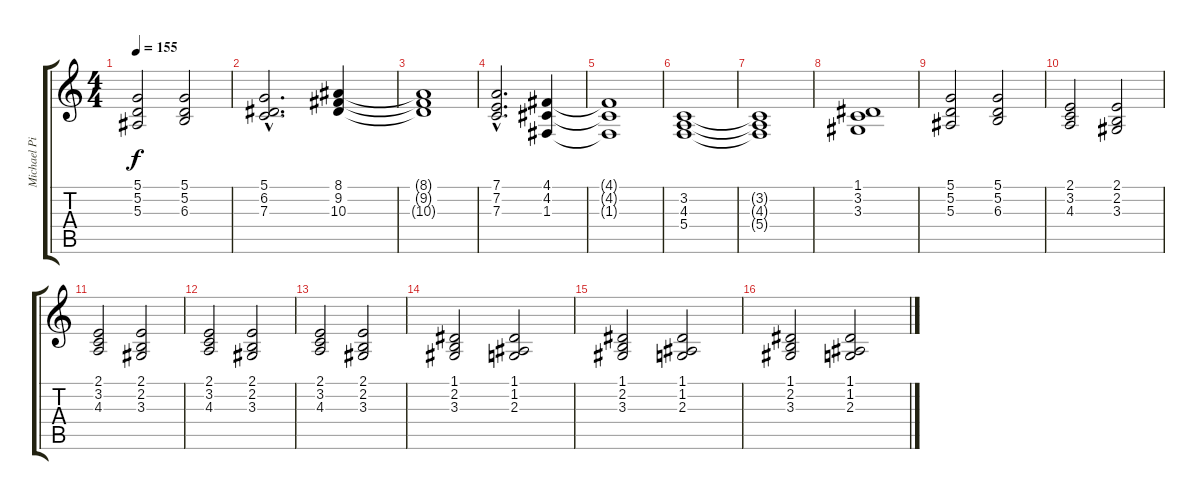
\track ("Michael Pinnella - ORGUE" "Michael Pi") {instrument churchorgan}
\staff {score tabs}
\tuning (D4 A3 F3 C3 G2 D2) {hide}
\ts (4 4)
\tempo 155
\clef g2
\ks c
(5.1 5.2 5.3).2{dy f} (5.1 5.2 6.3).2 |
(5.1{hac} 6.2{hac} 7.3{hac}).2{d} (8.1 9.2 10.3).4 |
(8.1{t} 9.2{t} 10.3{t}).1 |
(7.1{hac} 7.2{hac} 7.3{hac}).2{d} (4.1 4.2 1.3).4 |
(4.1{t} 4.2{t} 1.3{t}).1 |
(3.2 4.3 5.4).1 |
(3.2{t} 4.3{t} 5.4{t}).1 |
(1.1 3.2 3.3).1 |
(5.1 5.2 5.3).2 (5.1 5.2 6.3).2 |
(2.1 3.2 4.3).2 (2.1 2.2 3.3).2 |
(2.1 3.2 4.3).2 (2.1 2.2 3.3).2 |
(2.1 3.2 4.3).2 (2.1 2.2 3.3).2 |
(2.1 3.2 4.3).2 (2.1 2.2 3.3).2 |
(1.1 2.2 3.3).2 (1.1 1.2 2.3).2 |
(1.1 2.2 3.3).2 (1.1 1.2 2.3).2 |
(1.1 2.2 3.3).2 (1.1 1.2 2.3).2
